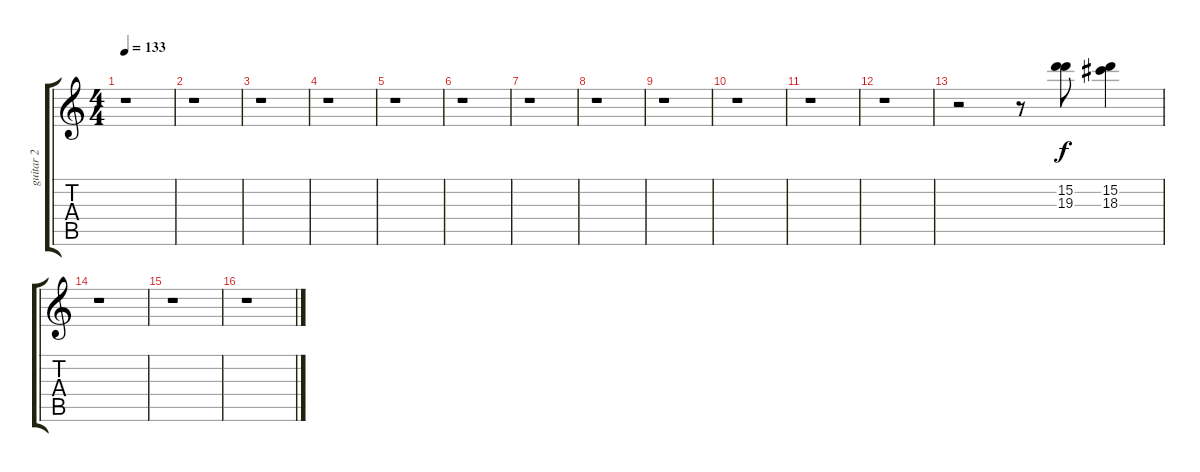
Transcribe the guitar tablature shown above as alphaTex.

\track ("guitar 2" "guitar 2") {instrument electricguitarclean}
\staff {score tabs}
\tuning (E4 B3 G3 D3 A2 E2) {hide}
\ts (4 4)
\tempo 133
\clef g2
\ks c
r.1{dy f} |
r.1 |
r.1 |
r.1 |
r.1 |
r.1 |
r.1 |
r.1 |
r.1 |
r.1 |
r.1 |
r.1 |
r.2 r.8 (15.2 19.3).8 (15.2 18.3).4 |
r.1 |
r.1 |
r.1
